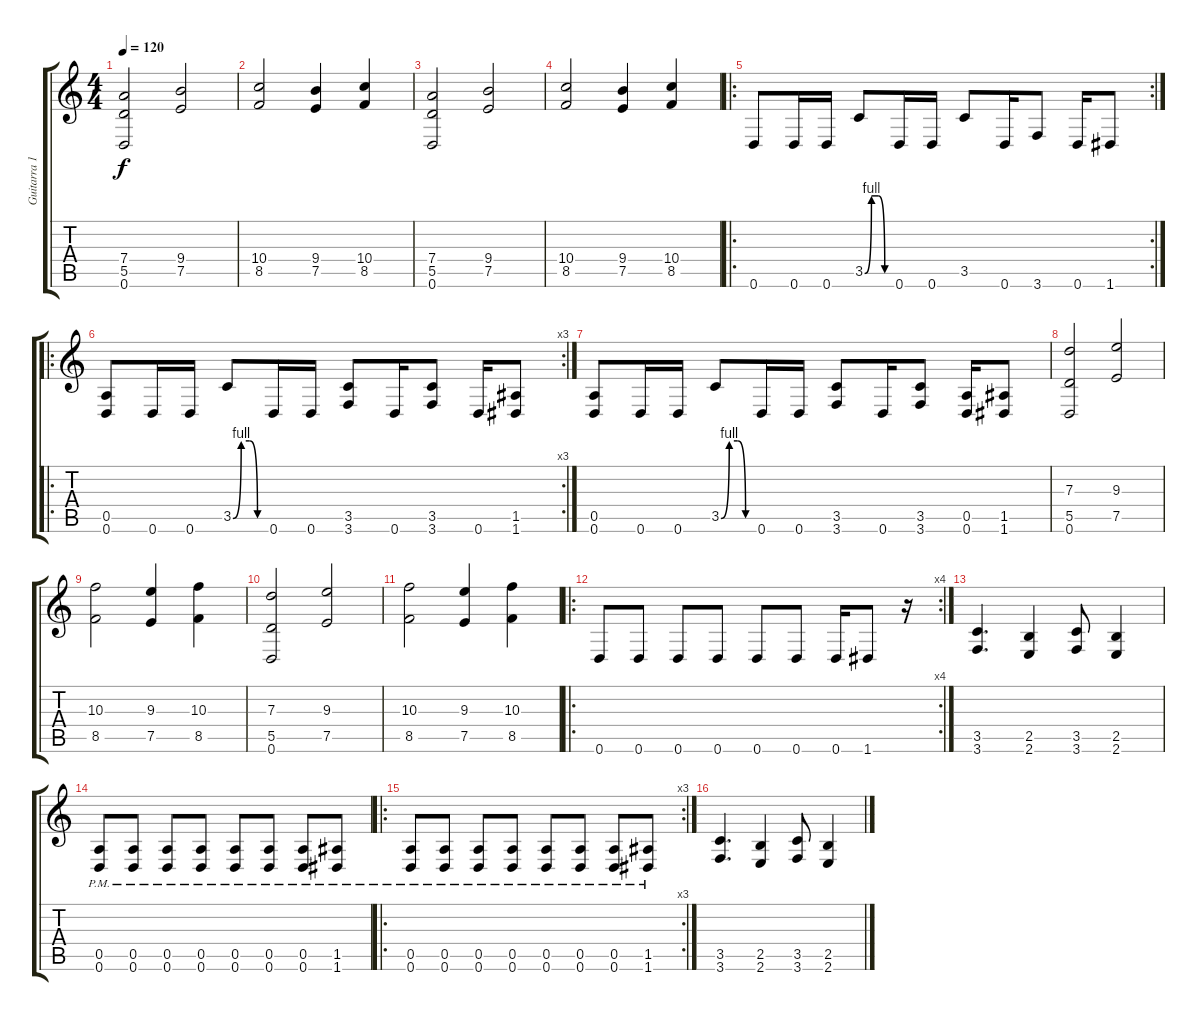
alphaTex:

\track ("Guitarra 1" "Guitarra 1") {instrument distortionguitar}
\staff {score tabs}
\tuning (E4 B3 G3 D3 A2 D2) {hide}
\ts (4 4)
\tempo 120
\clef g2
\ks c
(7.4 5.5 0.6).2{dy f instrument distortionguitar} (9.4 7.5).2 |
(10.4 8.5).2 (9.4 7.5).4 (10.4 8.5).4 |
(7.4 5.5 0.6).2 (9.4 7.5).2 |
(10.4 8.5).2 (9.4 7.5).4 (10.4 8.5).4 |
\ro
\rc 2
0.6.8 0.6.16 0.6.16 3.5{be (custom 0 0 15 4 30 4 45 0 60 0)}.8 0.6.16 0.6.16 3.5.8 0.6.16 3.6.8 0.6.16 1.6.8 |
\ro
\rc 3
(0.5 0.6).8 0.6.16 0.6.16 3.5{be (custom 0 0 15 4 30 4 45 0 60 0)}.8 0.6.16 0.6.16 (3.5 3.6).8 0.6.16 (3.5 3.6).8 0.6.16 (1.5 1.6).8 |
(0.5 0.6).8 0.6.16 0.6.16 3.5{be (custom 0 0 15 4 30 4 45 0 60 0)}.8 0.6.16 0.6.16 (3.5 3.6).8 0.6.16 (3.5 3.6).8 (0.5 0.6).16 (1.5 1.6).8 |
(7.3 5.5 0.6).2 (9.3 7.5).2 |
(10.3 8.5).2 (9.3 7.5).4 (10.3 8.5).4 |
(7.3 5.5 0.6).2 (9.3 7.5).2 |
(10.3 8.5).2 (9.3 7.5).4 (10.3 8.5).4 |
\ro
\rc 4
0.6.8 0.6.8 0.6.8 0.6.8 0.6.8 0.6.8 0.6.16 1.6.8 r.16 |
(3.5 3.6).4{d} (2.5 2.6).4 (3.5 3.6).8 (2.5 2.6).4 |
(0.5{pm} 0.6{pm}).8 (0.5{pm} 0.6{pm}).8 (0.5{pm} 0.6{pm}).8 (0.5{pm} 0.6{pm}).8 (0.5{pm} 0.6{pm}).8 (0.5{pm} 0.6{pm}).8 (0.5{pm} 0.6{pm}).8 (1.5{pm} 1.6{pm}).8 |
\ro
\rc 3
(0.5{pm} 0.6{pm}).8 (0.5{pm} 0.6{pm}).8 (0.5{pm} 0.6{pm}).8 (0.5{pm} 0.6{pm}).8 (0.5{pm} 0.6{pm}).8 (0.5{pm} 0.6{pm}).8 (0.5{pm} 0.6{pm}).8 (1.5{pm} 1.6{pm}).8 |
(3.5 3.6).4{d} (2.5 2.6).4 (3.5 3.6).8 (2.5 2.6).4
